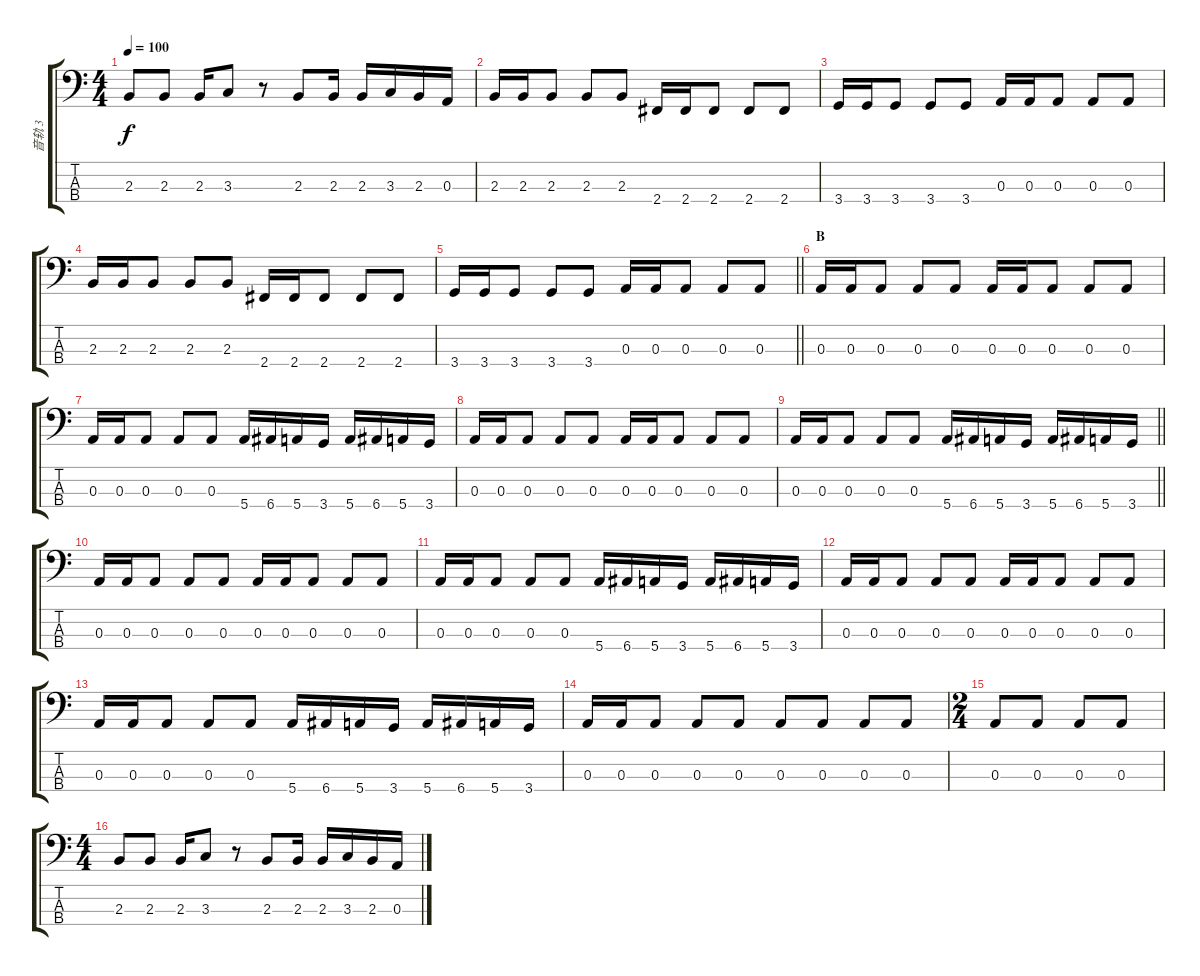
\track ("音轨 3" "音轨 3") {instrument electricbassfinger}
\staff {score tabs}
\tuning (G2 D2 A1 E1) {hide}
\ts (4 4)
\tempo 100
\clef f4
\ks c
2.3.8{dy f} 2.3.8 2.3.16 3.3.8 r.8 2.3.8 2.3.16 2.3.16 3.3.16 2.3.16 0.3.16 |
2.3.16 2.3.16 2.3.8 2.3.8 2.3.8 2.4.16 2.4.16 2.4.8 2.4.8 2.4.8 |
3.4.16 3.4.16 3.4.8 3.4.8 3.4.8 0.3.16 0.3.16 0.3.8 0.3.8 0.3.8 |
2.3.16 2.3.16 2.3.8 2.3.8 2.3.8 2.4.16 2.4.16 2.4.8 2.4.8 2.4.8 |
\barLineRight lightlight
3.4.16 3.4.16 3.4.8 3.4.8 3.4.8 0.3.16 0.3.16 0.3.8 0.3.8 0.3.8 |
\section ("" "B")
0.3.16 0.3.16 0.3.8 0.3.8 0.3.8 0.3.16 0.3.16 0.3.8 0.3.8 0.3.8 |
0.3.16 0.3.16 0.3.8 0.3.8 0.3.8 5.4.16 6.4.16 5.4.16 3.4.16 5.4.16 6.4.16 5.4.16 3.4.16 |
0.3.16 0.3.16 0.3.8 0.3.8 0.3.8 0.3.16 0.3.16 0.3.8 0.3.8 0.3.8 |
\barLineRight lightlight
0.3.16 0.3.16 0.3.8 0.3.8 0.3.8 5.4.16 6.4.16 5.4.16 3.4.16 5.4.16 6.4.16 5.4.16 3.4.16 |
0.3.16 0.3.16 0.3.8 0.3.8 0.3.8 0.3.16 0.3.16 0.3.8 0.3.8 0.3.8 |
0.3.16 0.3.16 0.3.8 0.3.8 0.3.8 5.4.16 6.4.16 5.4.16 3.4.16 5.4.16 6.4.16 5.4.16 3.4.16 |
0.3.16 0.3.16 0.3.8 0.3.8 0.3.8 0.3.16 0.3.16 0.3.8 0.3.8 0.3.8 |
0.3.16 0.3.16 0.3.8 0.3.8 0.3.8 5.4.16 6.4.16 5.4.16 3.4.16 5.4.16 6.4.16 5.4.16 3.4.16 |
0.3.16 0.3.16 0.3.8 0.3.8 0.3.8 0.3.8 0.3.8 0.3.8 0.3.8 |
\ts (2 4)
0.3.8 0.3.8 0.3.8 0.3.8 |
\ts (4 4)
2.3.8 2.3.8 2.3.16 3.3.8 r.8 2.3.8 2.3.16 2.3.16 3.3.16 2.3.16 0.3.16
